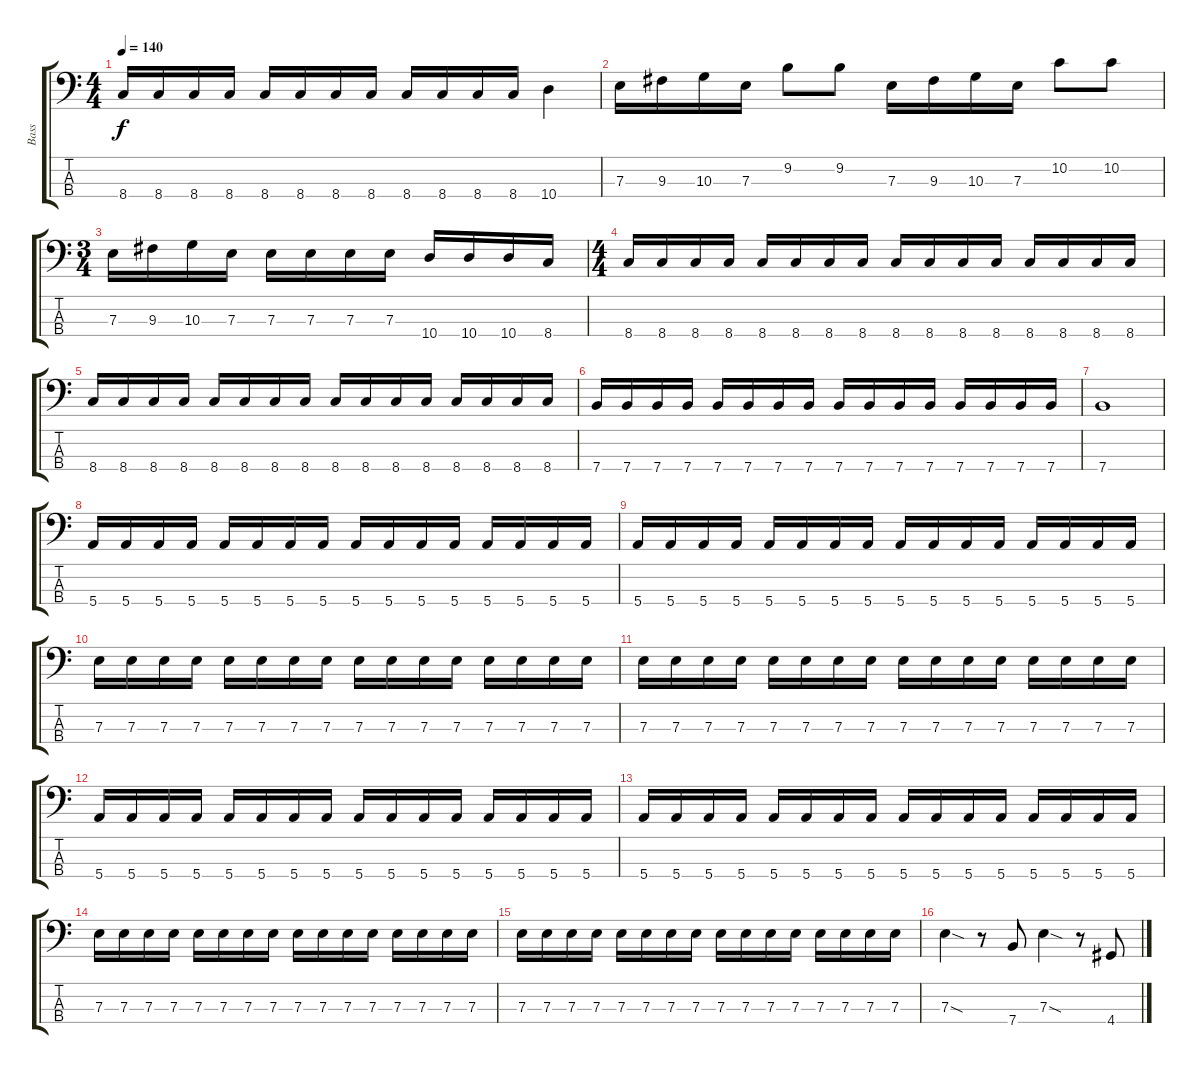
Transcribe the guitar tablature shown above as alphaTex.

\track ("Bass" "Bass") {instrument slapbass1}
\staff {score tabs}
\tuning (G2 D2 A1 E1) {hide}
\ts (4 4)
\tempo 140
\clef f4
\ks c
8.4.16{dy f} 8.4.16 8.4.16 8.4.16 8.4.16 8.4.16 8.4.16 8.4.16 8.4.16 8.4.16 8.4.16 8.4.16 10.4.4 |
7.3.16 9.3.16 10.3.16 7.3.16 9.2.8 9.2.8 7.3.16 9.3.16 10.3.16 7.3.16 10.2.8 10.2.8 |
\ts (3 4)
7.3.16 9.3.16 10.3.16 7.3.16 7.3.16 7.3.16 7.3.16 7.3.16 10.4.16 10.4.16 10.4.16 8.4.16 |
\ts (4 4)
8.4.16 8.4.16 8.4.16 8.4.16 8.4.16 8.4.16 8.4.16 8.4.16 8.4.16 8.4.16 8.4.16 8.4.16 8.4.16 8.4.16 8.4.16 8.4.16 |
8.4.16 8.4.16 8.4.16 8.4.16 8.4.16 8.4.16 8.4.16 8.4.16 8.4.16 8.4.16 8.4.16 8.4.16 8.4.16 8.4.16 8.4.16 8.4.16 |
7.4.16 7.4.16 7.4.16 7.4.16 7.4.16 7.4.16 7.4.16 7.4.16 7.4.16 7.4.16 7.4.16 7.4.16 7.4.16 7.4.16 7.4.16 7.4.16 |
7.4.1 |
5.4.16 5.4.16 5.4.16 5.4.16 5.4.16 5.4.16 5.4.16 5.4.16 5.4.16 5.4.16 5.4.16 5.4.16 5.4.16 5.4.16 5.4.16 5.4.16 |
5.4.16 5.4.16 5.4.16 5.4.16 5.4.16 5.4.16 5.4.16 5.4.16 5.4.16 5.4.16 5.4.16 5.4.16 5.4.16 5.4.16 5.4.16 5.4.16 |
7.3.16 7.3.16 7.3.16 7.3.16 7.3.16 7.3.16 7.3.16 7.3.16 7.3.16 7.3.16 7.3.16 7.3.16 7.3.16 7.3.16 7.3.16 7.3.16 |
7.3.16 7.3.16 7.3.16 7.3.16 7.3.16 7.3.16 7.3.16 7.3.16 7.3.16 7.3.16 7.3.16 7.3.16 7.3.16 7.3.16 7.3.16 7.3.16 |
5.4.16 5.4.16 5.4.16 5.4.16 5.4.16 5.4.16 5.4.16 5.4.16 5.4.16 5.4.16 5.4.16 5.4.16 5.4.16 5.4.16 5.4.16 5.4.16 |
5.4.16 5.4.16 5.4.16 5.4.16 5.4.16 5.4.16 5.4.16 5.4.16 5.4.16 5.4.16 5.4.16 5.4.16 5.4.16 5.4.16 5.4.16 5.4.16 |
7.3.16 7.3.16 7.3.16 7.3.16 7.3.16 7.3.16 7.3.16 7.3.16 7.3.16 7.3.16 7.3.16 7.3.16 7.3.16 7.3.16 7.3.16 7.3.16 |
7.3.16 7.3.16 7.3.16 7.3.16 7.3.16 7.3.16 7.3.16 7.3.16 7.3.16 7.3.16 7.3.16 7.3.16 7.3.16 7.3.16 7.3.16 7.3.16 |
7.3{sod}.4 r.8 7.4.8 7.3{sod}.4 r.8 4.4.8
